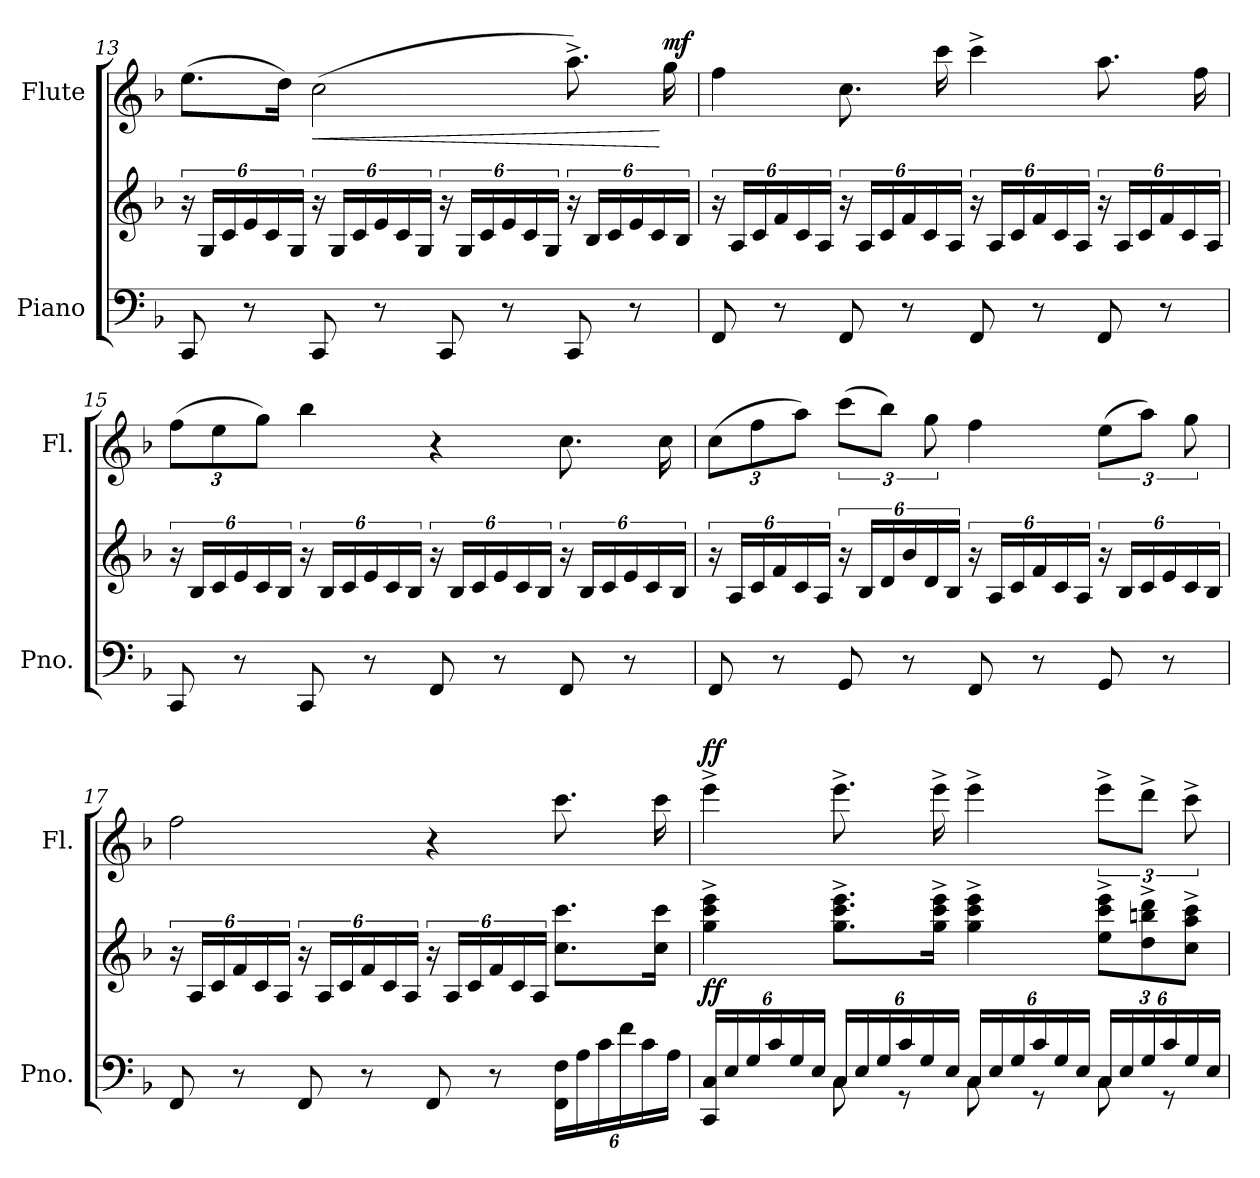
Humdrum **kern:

**kern	**kern	**dynam	**kern	**dynam
*part2	*part2	*part2	*part1	*part1
*staff3	*staff2	*staff2/3	*staff1	*staff1
*I"Piano	*	*	*I"Flute	*
*I'Pno.	*	*	*I'Fl.	*
!!LO:LB:g=z
*clefF4	*clefG2	*	*clefG2	*
*k[b-]	*k[b-]	*	*k[b-]	*
=13	=13	=13	=13	=13
8CC/	24r	.	(8.ee\L	.
.	24G/LL	.	.	.
.	24c/	.	.	.
8r	24e/	.	.	.
.	24c/	.	.	.
.	.	.	16dd\Jk)	.
.	24G/JJ	.	.	.
!	!	!	!	!LO:HP:b
8CC/	24r	.	(2cc\	<
.	24G/LL	.	.	.
.	24c/	.	.	.
8r	24e/	.	.	.
.	24c/	.	.	.
.	24G/JJ	.	.	.
8CC/	24r	.	.	.
.	24G/LL	.	.	.
.	24c/	.	.	.
8r	24e/	.	.	.
.	24c/	.	.	.
.	24G/JJ	.	.	.
8CC/	24r	.	8.aa^\)	.
.	24B-/LL	.	.	.
.	24c/	.	.	.
8r	24e/	.	.	.
.	24c/	.	.	.
!	!	!	!	!LO:DY:n=1:a
.	.	.	16gg\	[ mf
.	24B-/JJ	.	.	.
=14	=14	=14	=14	=14
8FF/	24r	.	4ff\	.
.	24A/LL	.	.	.
.	24c/	.	.	.
8r	24f/	.	.	.
.	24c/	.	.	.
.	24A/JJ	.	.	.
8FF/	24r	.	8.cc\	.
.	24A/LL	.	.	.
.	24c/	.	.	.
8r	24f/	.	.	.
.	24c/	.	.	.
.	.	.	16ccc\	.
.	24A/JJ	.	.	.
8FF/	24r	.	4ccc^\	.
.	24A/LL	.	.	.
.	24c/	.	.	.
8r	24f/	.	.	.
.	24c/	.	.	.
.	24A/JJ	.	.	.
8FF/	24r	.	8.aa\	.
.	24A/LL	.	.	.
.	24c/	.	.	.
8r	24f/	.	.	.
.	24c/	.	.	.
.	.	.	16ff\	.
.	24A/JJ	.	.	.
!!LO:LB:g=z
=15	=15	=15	=15	=15
*	*	*	*Xbrackettup	*
8CC/	24r	.	(12ff\L	.
.	24B-/LL	.	.	.
.	24c/	.	12ee\	.
8r	24e/	.	.	.
.	24c/	.	12gg\J)	.
.	24B-/JJ	.	.	.
8CC/	24r	.	4bb-\	.
.	24B-/LL	.	.	.
.	24c/	.	.	.
8r	24e/	.	.	.
.	24c/	.	.	.
.	24B-/JJ	.	.	.
8FF/	24r	.	4r	.
.	24B-/LL	.	.	.
.	24c/	.	.	.
8r	24e/	.	.	.
.	24c/	.	.	.
.	24B-/JJ	.	.	.
8FF/	24r	.	8.cc\	.
.	24B-/LL	.	.	.
.	24c/	.	.	.
8r	24e/	.	.	.
.	24c/	.	.	.
.	.	.	16cc\	.
.	24B-/JJ	.	.	.
=16	=16	=16	=16	=16
8FF/	24r	.	(12cc\L	.
.	24A/LL	.	.	.
.	24c/	.	12ff\	.
8r	24f/	.	.	.
.	24c/	.	12aa\J)	.
.	24A/JJ	.	.	.
*	*	*	*brackettup	*
8GG/	24r	.	(12ccc\L	.
.	24B-/LL	.	.	.
.	24d/	.	12bb-\J)	.
8r	24b-/	.	.	.
.	24d/	.	12gg\	.
.	24B-/JJ	.	.	.
8FF/	24r	.	4ff\	.
.	24A/LL	.	.	.
.	24c/	.	.	.
8r	24f/	.	.	.
.	24c/	.	.	.
.	24A/JJ	.	.	.
8GG/	24r	.	(12ee\L	.
.	24B-/LL	.	.	.
.	24c/	.	12aa\J)	.
8r	24e/	.	.	.
.	24c/	.	12gg\	.
.	24B-/JJ	.	.	.
!!LO:LB:g=z
=17	=17	=17	=17	=17
8FF/	24r	.	2ff\	.
.	24A/LL	.	.	.
.	24c/	.	.	.
8r	24f/	.	.	.
.	24c/	.	.	.
.	24A/JJ	.	.	.
8FF/	24r	.	.	.
.	24A/LL	.	.	.
.	24c/	.	.	.
8r	24f/	.	.	.
.	24c/	.	.	.
.	24A/JJ	.	.	.
8FF/	24r	.	4r	.
.	24A/LL	.	.	.
.	24c/	.	.	.
8r	24f/	.	.	.
.	24c/	.	.	.
.	24A/JJ	.	.	.
*Xbrackettup	*	*	*	*
24FF\ 24F\LL	8.cc\ 8.ccc\L	.	8.ccc\	.
24A\	.	.	.	.
24c\	.	.	.	.
24f\	.	.	.	.
24c\	.	.	.	.
.	16cc\ 16ccc\Jk	.	16ccc\	.
24A\JJ	.	.	.	.
=18	=18	=18	=18	=18
*^	*	*	*	*
!	!	!	!LO:DY:b	!	!LO:DY:a
24CC/ 24C/LL	4ryy	4gg\^ 4ccc\^ 4eee\^	ff	4eee^\	ff
24E/	.	.	.	.	.
24G/	.	.	.	.	.
24c/	.	.	.	.	.
24G/	.	.	.	.	.
24E/JJ	.	.	.	.	.
24C/LL	8C\	8.gg\^ 8.ccc\^ 8.eee\^L	.	8.eee^\	.
24E/	.	.	.	.	.
24G/	.	.	.	.	.
24c/	8r	.	.	.	.
24G/	.	.	.	.	.
.	.	16gg\^ 16ccc\^ 16eee\^Jk	.	16eee^\	.
24E/JJ	.	.	.	.	.
24C/LL	8C\	4gg\^ 4ccc\^ 4eee\^	.	4eee^\	.
24E/	.	.	.	.	.
24G/	.	.	.	.	.
24c/	8r	.	.	.	.
24G/	.	.	.	.	.
24E/JJ	.	.	.	.	.
*	*	*Xbrackettup	*	*	*
24C/LL	8C\	12ee\^ 12ccc\^ 12eee\^L	.	12eee^\L	.
24E/	.	.	.	.	.
24G/	.	12dd\^ 12bbn\^ 12ddd\^	.	12ddd^\J	.
24c/	8r	.	.	.	.
24G/	.	12cc\^ 12aa\^ 12ccc\^J	.	12ccc^\	.
24E/JJ	.	.	.	.	.
*v	*v	*	*	*	*
=	=	=	=	=
*-	*-	*-	*-	*-
